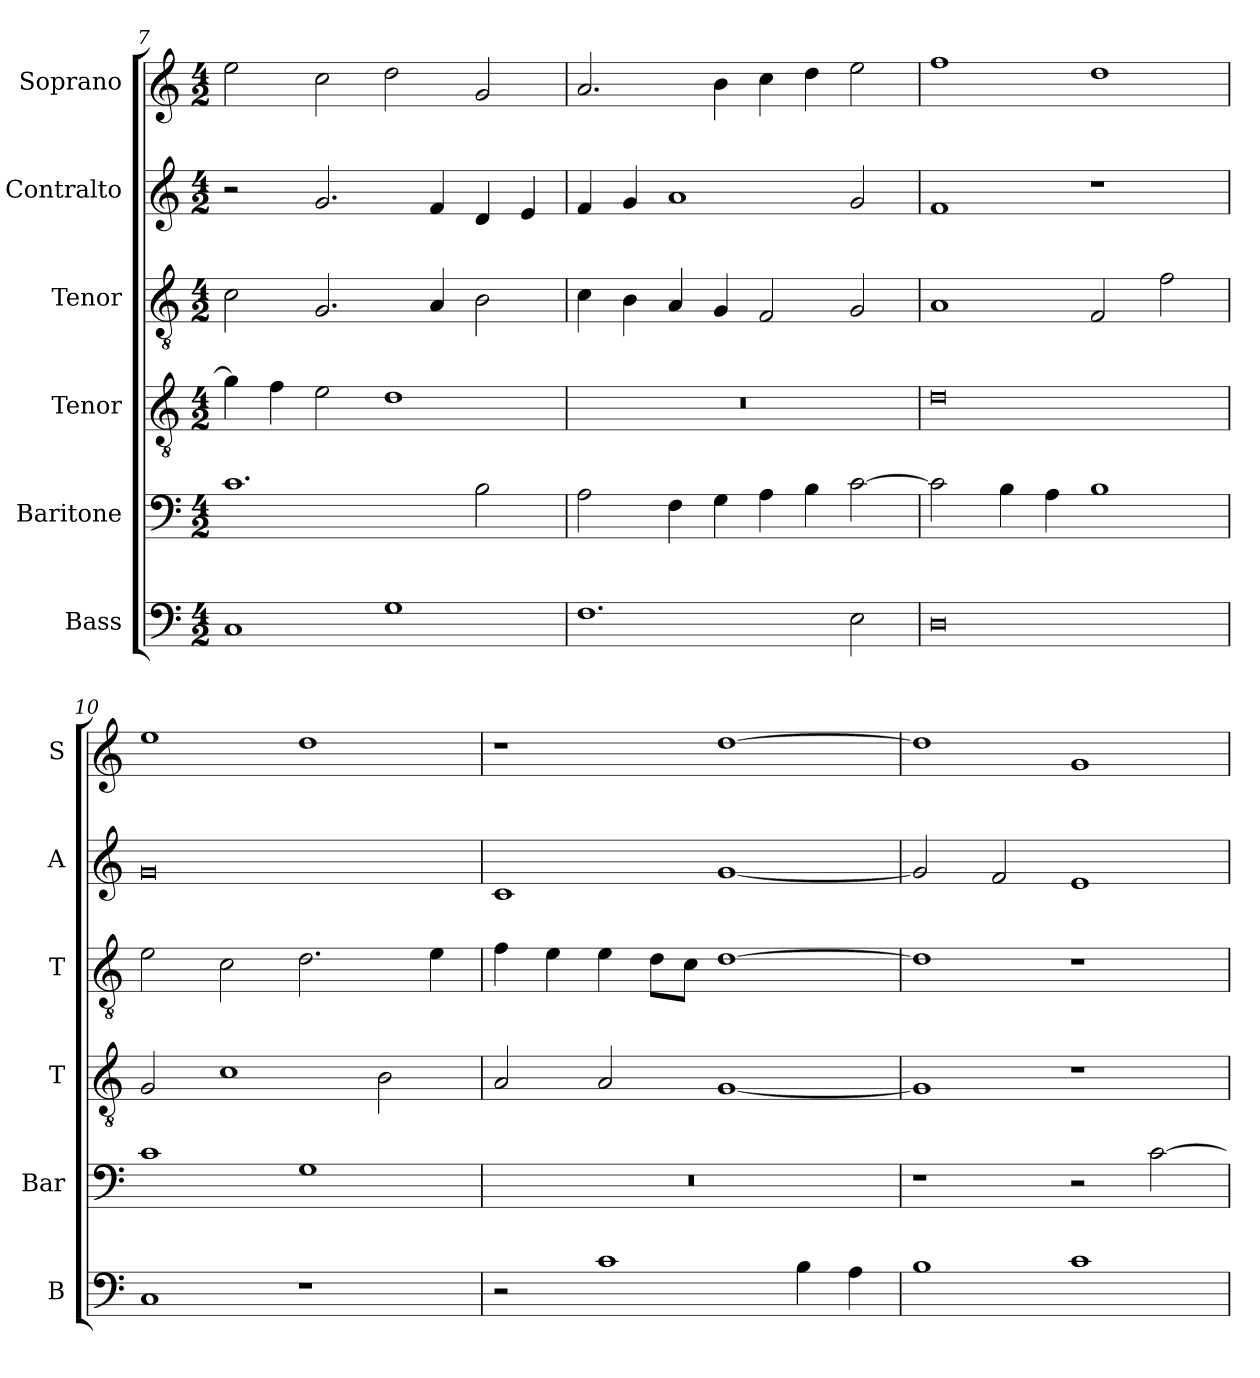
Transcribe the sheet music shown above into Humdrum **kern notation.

**kern	**kern	**kern	**kern	**kern	**kern
*part6	*part5	*part4	*part3	*part2	*part1
*staff6	*staff5	*staff4	*staff3	*staff2	*staff1
*I"Bass	*I"Baritone	*I"Tenor	*I"Tenor	*I"Contralto	*I"Soprano
*I'B	*I'Bar	*I'T	*I'T	*I'A	*I'S
*clefF4	*clefF4	*clefGv2	*clefGv2	*clefG2	*clefG2
*k[]	*k[]	*k[]	*k[]	*k[]	*k[]
*G:mix	*G:mix	*G:mix	*G:mix	*G:mix	*G:mix
*M4/2	*M4/2	*M4/2	*M4/2	*M4/2	*M4/2
=7	=7	=7	=7	=7	=7
1C	1.c	4g]	2c	2r	2ee
.	.	4f	.	.	.
.	.	2e	2.G	2.g	2cc
1G	.	1d	.	.	2dd
.	.	.	4A	4f	.
.	2B	.	2B	4d	2g
.	.	.	.	4e	.
=8	=8	=8	=8	=8	=8
1.F	2A	0r	4c	4f	2.a
.	.	.	4B	4g	.
.	4F	.	4A	1a	.
.	4G	.	4G	.	4b
.	4A	.	2F	.	4cc
.	4B	.	.	.	4dd
2E	[2c	.	2G	2g	2ee
=9	=9	=9	=9	=9	=9
0D	2c]	0d	1A	1f	1ff
.	4B	.	.	.	.
.	4A	.	.	.	.
.	1B	.	2F	1r	1dd
.	.	.	2f	.	.
=10	=10	=10	=10	=10	=10
1C	1c	2G	2e	0g	1ee
.	.	1c	2c	.	.
1r	1G	.	2.d	.	1dd
.	.	2B	.	.	.
.	.	.	4e	.	.
=11	=11	=11	=11	=11	=11
2r	0r	2A	4f	1c	1r
.	.	.	4e	.	.
1c	.	2A	4e	.	.
.	.	.	8d\L	.	.
.	.	.	8c\J	.	.
.	.	[1G	[1d	[1g	[1dd
4B	.	.	.	.	.
4A	.	.	.	.	.
=12	=12	=12	=12	=12	=12
1B	1r	1G]	1d]	2g]	1dd]
.	.	.	.	2f	.
1c	2r	1r	1r	1e	1g
.	[2c	.	.	.	.
=	=	=	=	=	=
*-	*-	*-	*-	*-	*-
